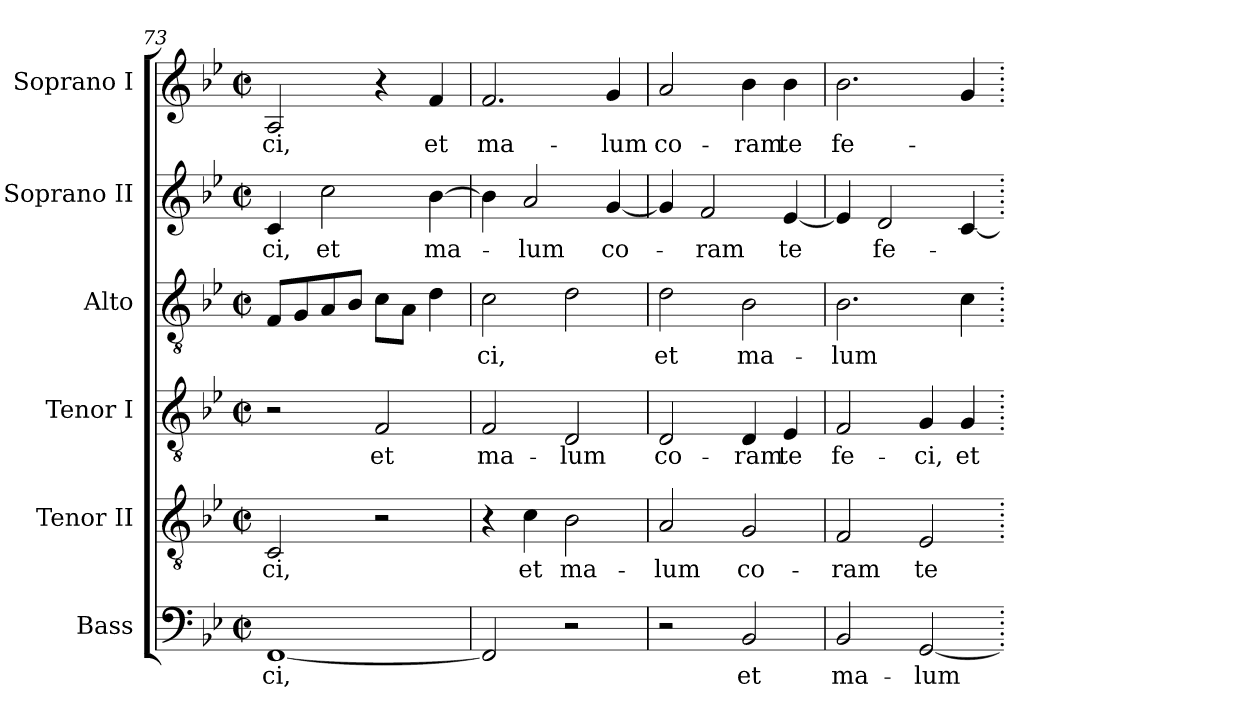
**kern	**text	**kern	**text	**kern	**text	**kern	**text	**kern	**text	**kern	**text
*part6	*part6	*part5	*part5	*part4	*part4	*part3	*part3	*part2	*part2	*part1	*part1
*staff6	*staff6	*staff5	*staff5	*staff4	*staff4	*staff3	*staff3	*staff2	*staff2	*staff1	*staff1
*I"Bass	*	*I"Tenor II	*	*I"Tenor I	*	*I"Alto	*	*I"Soprano II	*	*I"Soprano I	*
*I'B.	*	*I'T. II	*	*I'T. I	*	*I'A.	*	*I'S. II	*	*I'S. I	*
*clefF4	*	*clefGv2	*	*clefGv2	*	*clefGv2	*	*clefG2	*	*clefG2	*
*	*	*ITrd7c12	*	*ITrd7c12	*	*	*	*	*	*	*
*k[b-e-]	*	*k[b-e-]	*	*k[b-e-]	*	*k[b-e-]	*	*k[b-e-]	*	*k[b-e-]	*
*g:	*	*g:	*	*g:	*	*g:	*	*g:	*	*g:	*
*M2/2	*	*M2/2	*	*M2/2	*	*M2/2	*	*M2/2	*	*M2/2	*
*met(c|)	*	*met(c|)	*	*met(c|)	*	*met(c|)	*	*met(c|)	*	*met(c|)	*
=73	=73	=73	=73	=73	=73	=73	=73	=73	=73	=73	=73
!	!LO:LY:b:color=#000000	!	!	!	!	!	!	!	!	!	!
!	!	!	!LO:LY:b:color=#000000	!	!	!	!	!	!	!	!
!	!	!	!	!	!	!	!	!	!LO:LY:b:color=#000000	!	!
!	!	!	!	!	!	!	!	!	!	!	!LO:LY:b:color=#000000
[<1FFi	-ci,	2CCi/	-ci,	2r	.	8Fi/L	.	4ci/	-ci,	2Ai/	-ci,
.	.	.	.	.	.	8Gi/	.	.	.	.	.
!	!	!	!	!	!	!	!	!	!LO:LY:b:color=#000000	!	!
.	.	.	.	.	.	8Ai/	.	2cci\	et	.	.
.	.	.	.	.	.	8B-i/J	.	.	.	.	.
!	!	!	!	!	!LO:LY:b:color=#000000	!	!	!	!	!	!
.	.	2r	.	2FFi/	et	8ci\L	.	.	.	4r	.
.	.	.	.	.	.	8Ai\J	.	.	.	.	.
!	!	!	!	!	!	!	!	!	!LO:LY:b:color=#000000	!	!
!	!	!	!	!	!	!	!	!	!	!	!LO:LY:b:color=#000000
.	.	.	.	.	.	4di\	.	[>4b-i\	ma-	4fi/	et
=74	=74	=74	=74	=74	=74	=74	=74	=74	=74	=74	=74
!	!	!	!	!	!LO:LY:b:color=#000000	!	!	!	!	!	!
!	!	!	!	!	!	!	!LO:LY:b:color=#000000	!	!	!	!
!	!	!	!	!	!	!	!	!	!	!	!LO:LY:b:color=#000000
2FFi/]	.	4r	.	2FFi/	ma-	2ci\	-ci,	4b-i\]	.	2.fi/	ma-
!	!	!	!LO:LY:b:color=#000000	!	!	!	!	!	!	!	!
!	!	!	!	!	!	!	!	!	!LO:LY:b:color=#000000	!	!
.	.	4Ci\	et	.	.	.	.	2ai/	-lum	.	.
!	!	!	!LO:LY:b:color=#000000	!	!	!	!	!	!	!	!
!	!	!	!	!	!LO:LY:b:color=#000000	!	!	!	!	!	!
2r	.	2BB-i\	ma-	2DDi/	-lum	2di\	.	.	.	.	.
!	!	!	!	!	!	!	!	!	!LO:LY:b:color=#000000	!	!
!	!	!	!	!	!	!	!	!	!	!	!LO:LY:b:color=#000000
.	.	.	.	.	.	.	.	[<4gi/	co-	4gi/	-lum
=75	=75	=75	=75	=75	=75	=75	=75	=75	=75	=75	=75
!	!	!	!LO:LY:b:color=#000000	!	!	!	!	!	!	!	!
!	!	!	!	!	!LO:LY:b:color=#000000	!	!	!	!	!	!
!	!	!	!	!	!	!	!LO:LY:b:color=#000000	!	!	!	!
!	!	!	!	!	!	!	!	!	!	!	!LO:LY:b:color=#000000
2r	.	2AAi/	-lum	2DDi/	co-	2di\	et	4gi/]	.	2ai/	co-
!	!	!	!	!	!	!	!	!	!LO:LY:b:color=#000000	!	!
.	.	.	.	.	.	.	.	2fi/	-ram	.	.
!	!LO:LY:b:color=#000000	!	!	!	!	!	!	!	!	!	!
!	!	!	!LO:LY:b:color=#000000	!	!	!	!	!	!	!	!
!	!	!	!	!	!LO:LY:b:color=#000000	!	!	!	!	!	!
!	!	!	!	!	!	!	!LO:LY:b:color=#000000	!	!	!	!
!	!	!	!	!	!	!	!	!	!	!	!LO:LY:b:color=#000000
2BB-i/	et	2GGi/	co-	4DDi/	-ram	2B-i\	ma-	.	.	4b-i\	-ram
!	!	!	!	!	!LO:LY:b:color=#000000	!	!	!	!	!	!
!	!	!	!	!	!	!	!	!	!LO:LY:b:color=#000000	!	!
!	!	!	!	!	!	!	!	!	!	!	!LO:LY:b:color=#000000
.	.	.	.	4EE-i/	te	.	.	[<4e-i/	te	4b-i\	te
!!LO:LB:g=z
=76	=76	=76	=76	=76	=76	=76	=76	=76	=76	=76	=76
!	!LO:LY:b:color=#000000	!	!	!	!	!	!	!	!	!	!
!	!	!	!LO:LY:b:color=#000000	!	!	!	!	!	!	!	!
!	!	!	!	!	!LO:LY:b:color=#000000	!	!	!	!	!	!
!	!	!	!	!	!	!	!LO:LY:b:color=#000000	!	!	!	!
!	!	!	!	!	!	!	!	!	!	!	!LO:LY:b:color=#000000
2BB-i/	ma-	2FFi/	-ram	2FFi/	fe-	2.B-i\	-lum	4e-i/]	.	2.b-i\	fe-
!	!	!	!	!	!	!	!	!	!LO:LY:b:color=#000000	!	!
.	.	.	.	.	.	.	.	2di/	fe-	.	.
!	!LO:LY:b:color=#000000	!	!	!	!	!	!	!	!	!	!
!	!	!	!LO:LY:b:color=#000000	!	!	!	!	!	!	!	!
!	!	!	!	!	!LO:LY:b:color=#000000	!	!	!	!	!	!
[<2GGi/	-lum	2EE-i/	te	4GGi/	-ci,	.	.	.	.	.	.
!	!	!	!	!	!LO:LY:b:color=#000000	!	!	!	!	!	!
.	.	.	.	4GGi/	et	4ci\	.	[<4ci/	.	4gi/	.
=.	=.	=.	=.	=.	=.	=.	=.	=.	=.	=.	=.
*-	*-	*-	*-	*-	*-	*-	*-	*-	*-	*-	*-
